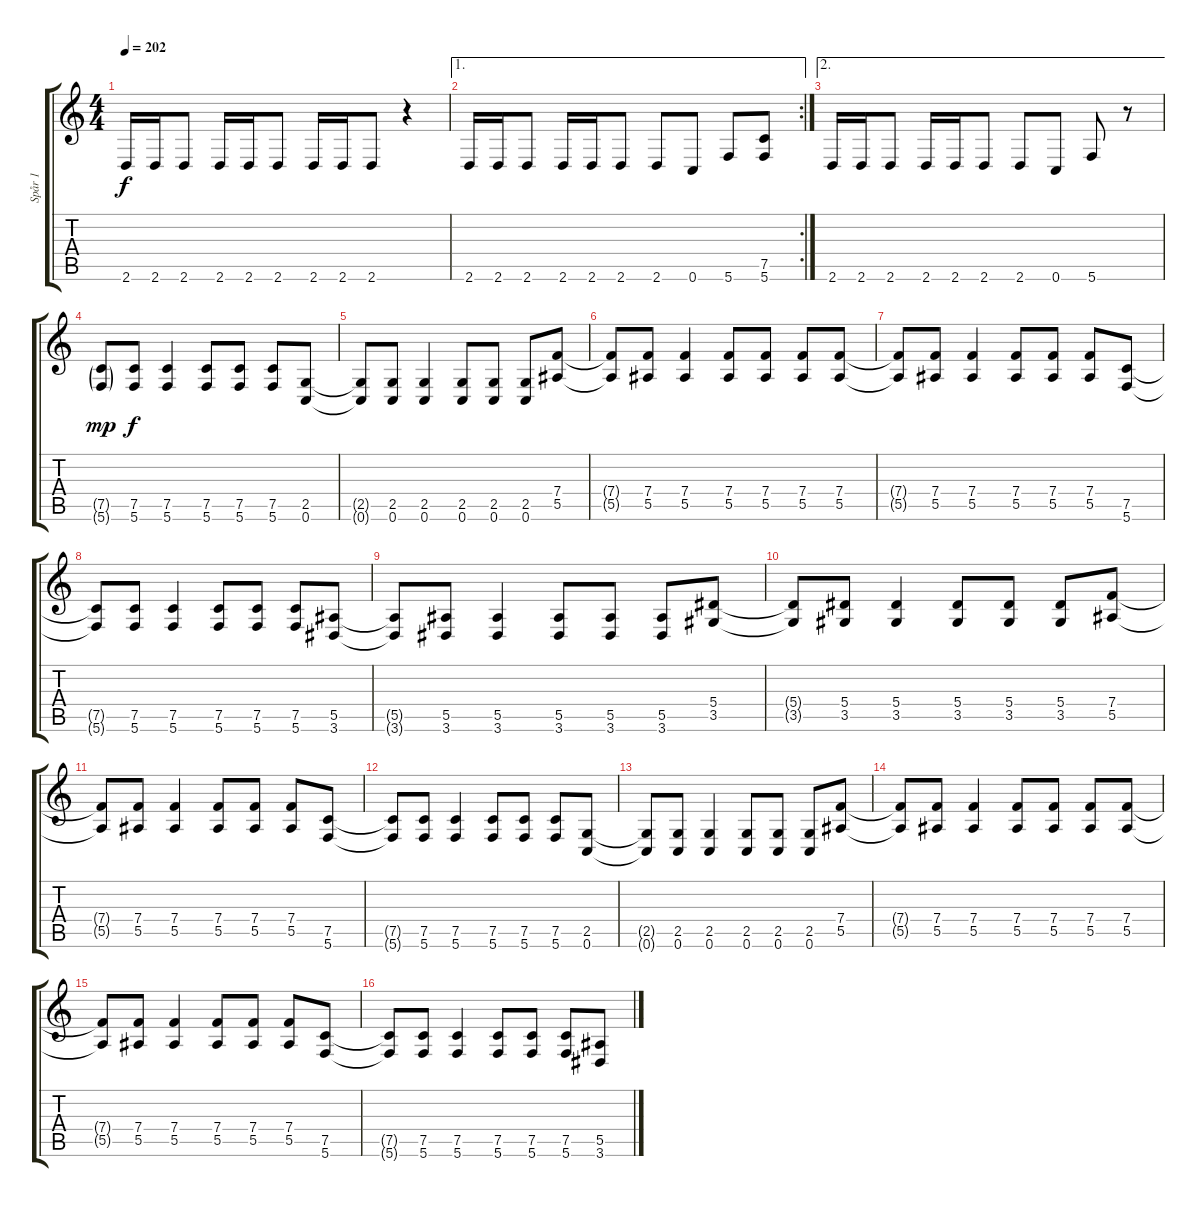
\track ("Spår 1" "Spår 1") {instrument distortionguitar}
\staff {score tabs}
\tuning (C4 G3 Eb3 Bb2 F2 C2) {hide}
\ts (4 4)
\tempo 202
\clef g2
\ks c
2.6.16{dy f} 2.6.16 2.6.8 2.6.16 2.6.16 2.6.8 2.6.16 2.6.16 2.6.8 r.4 |
\ae 1
\rc 2
2.6.16 2.6.16 2.6.8 2.6.16 2.6.16 2.6.8 2.6.8 0.6.8 5.6.8 (7.5 5.6).8 |
\ae 2
2.6.16 2.6.16 2.6.8 2.6.16 2.6.16 2.6.8 2.6.8 0.6.8 5.6.8 r.8 |
(7.5{g} 5.6{g}).8{dy mp} (7.5 5.6).8{dy f} (7.5 5.6).4 (7.5 5.6).8 (7.5 5.6).8 (7.5 5.6).8 (2.5 0.6).8 |
(2.5{t} 0.6{t}).8 (2.5 0.6).8 (2.5 0.6).4 (2.5 0.6).8 (2.5 0.6).8 (2.5 0.6).8 (7.4 5.5).8 |
(7.4{t} 5.5{t}).8 (7.4 5.5).8 (7.4 5.5).4 (7.4 5.5).8 (7.4 5.5).8 (7.4 5.5).8 (7.4 5.5).8 |
(7.4{t} 5.5{t}).8 (7.4 5.5).8 (7.4 5.5).4 (7.4 5.5).8 (7.4 5.5).8 (7.4 5.5).8 (7.5 5.6).8 |
(7.5{t} 5.6{t}).8 (7.5 5.6).8 (7.5 5.6).4 (7.5 5.6).8 (7.5 5.6).8 (7.5 5.6).8 (5.5 3.6).8 |
(5.5{t} 3.6{t}).8 (5.5 3.6).8 (5.5 3.6).4 (5.5 3.6).8 (5.5 3.6).8 (5.5 3.6).8 (5.4 3.5).8 |
(5.4{t} 3.5{t}).8 (5.4 3.5).8 (5.4 3.5).4 (5.4 3.5).8 (5.4 3.5).8 (5.4 3.5).8 (7.4 5.5).8 |
(7.4{t} 5.5{t}).8 (7.4 5.5).8 (7.4 5.5).4 (7.4 5.5).8 (7.4 5.5).8 (7.4 5.5).8 (7.5 5.6).8 |
(7.5{t} 5.6{t}).8 (7.5 5.6).8 (7.5 5.6).4 (7.5 5.6).8 (7.5 5.6).8 (7.5 5.6).8 (2.5 0.6).8 |
(2.5{t} 0.6{t}).8 (2.5 0.6).8 (2.5 0.6).4 (2.5 0.6).8 (2.5 0.6).8 (2.5 0.6).8 (7.4 5.5).8 |
(7.4{t} 5.5{t}).8 (7.4 5.5).8 (7.4 5.5).4 (7.4 5.5).8 (7.4 5.5).8 (7.4 5.5).8 (7.4 5.5).8 |
(7.4{t} 5.5{t}).8 (7.4 5.5).8 (7.4 5.5).4 (7.4 5.5).8 (7.4 5.5).8 (7.4 5.5).8 (7.5 5.6).8 |
(7.5{t} 5.6{t}).8 (7.5 5.6).8 (7.5 5.6).4 (7.5 5.6).8 (7.5 5.6).8 (7.5 5.6).8 (5.5 3.6).8
